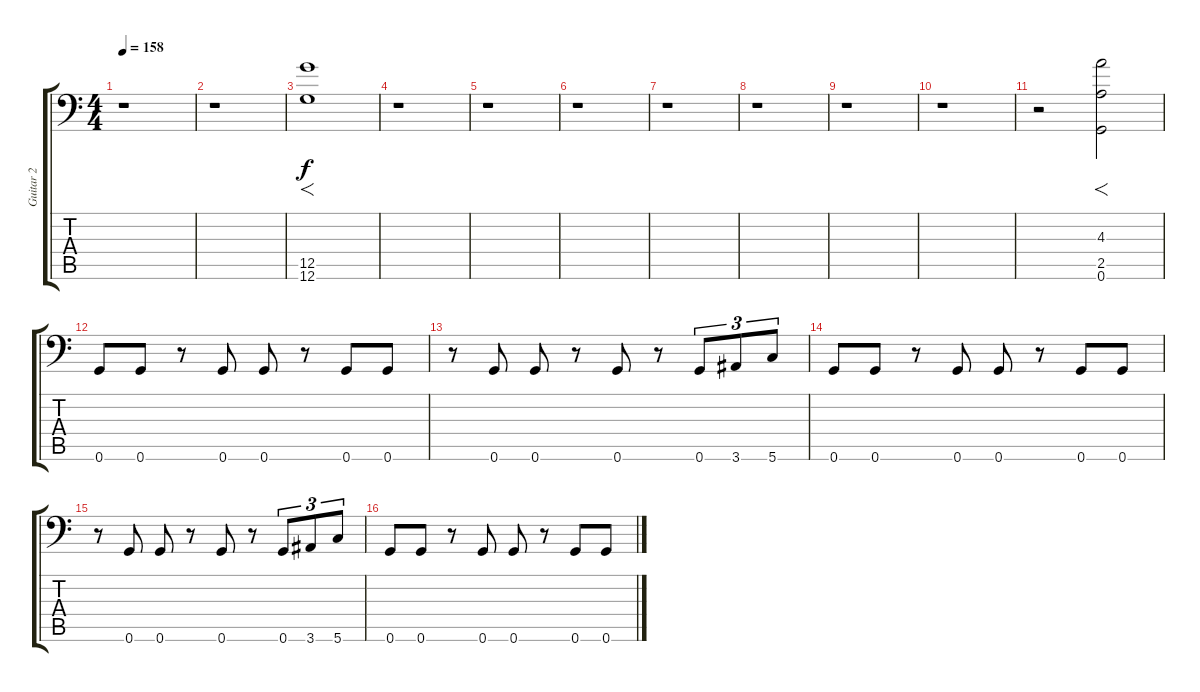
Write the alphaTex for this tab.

\track ("Guitar 2" "Guitar 2") {instrument distortionguitar}
\staff {score tabs}
\tuning (D4 A3 F3 C3 G2 G1) {hide}
\ts (4 4)
\tempo 158
\clef f4
\ks c
r.1{dy f} |
r.1 |
(12.5 12.6).1{f} |
r.1 |
r.1 |
r.1 |
r.1 |
r.1 |
r.1 |
r.1 |
r.2 (4.3 2.5 0.6).2{f} |
0.6.8{volume 13} 0.6.8 r.8 0.6.8 0.6.8 r.8 0.6.8 0.6.8 |
r.8 0.6.8 0.6.8 r.8 0.6.8 r.8 0.6.8{tu (3 2)} 3.6.8{tu (3 2)} 5.6.8{tu (3 2)} |
0.6.8 0.6.8 r.8 0.6.8 0.6.8 r.8 0.6.8 0.6.8 |
r.8 0.6.8 0.6.8 r.8 0.6.8 r.8 0.6.8{tu (3 2)} 3.6.8{tu (3 2)} 5.6.8{tu (3 2)} |
0.6.8 0.6.8 r.8 0.6.8 0.6.8 r.8 0.6.8 0.6.8
